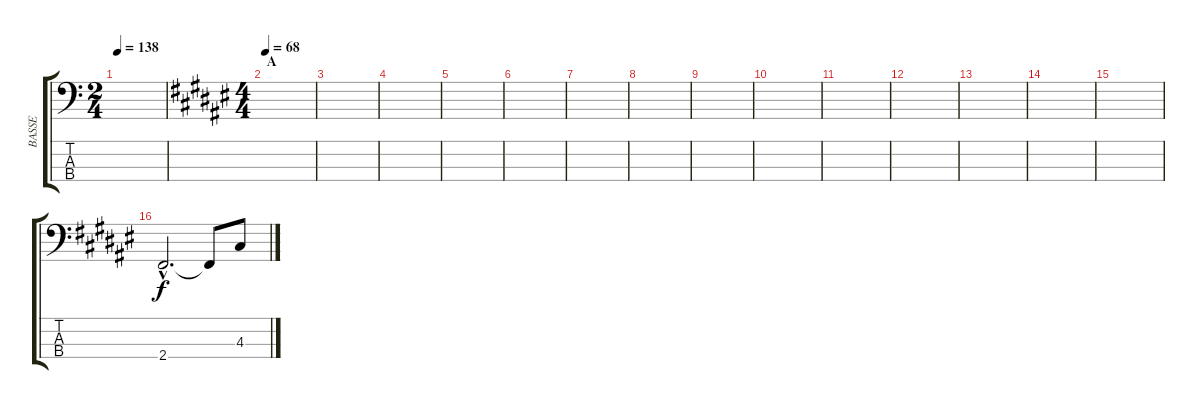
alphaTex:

\track ("BASSE" "BASSE") {instrument synthbass1}
\staff {score tabs}
\tuning (G2 D2 A1 E1) {hide}
\ts (2 4)
\tempo 138
\clef f4
\ks c
|
\ts (4 4)
\section ("" "A")
\tempo 68
\ks f#
|
|
|
|
|
|
|
|
|
|
|
|
|
|
2.4{hac}.2{d} 2.4{t}.8 4.3.8
